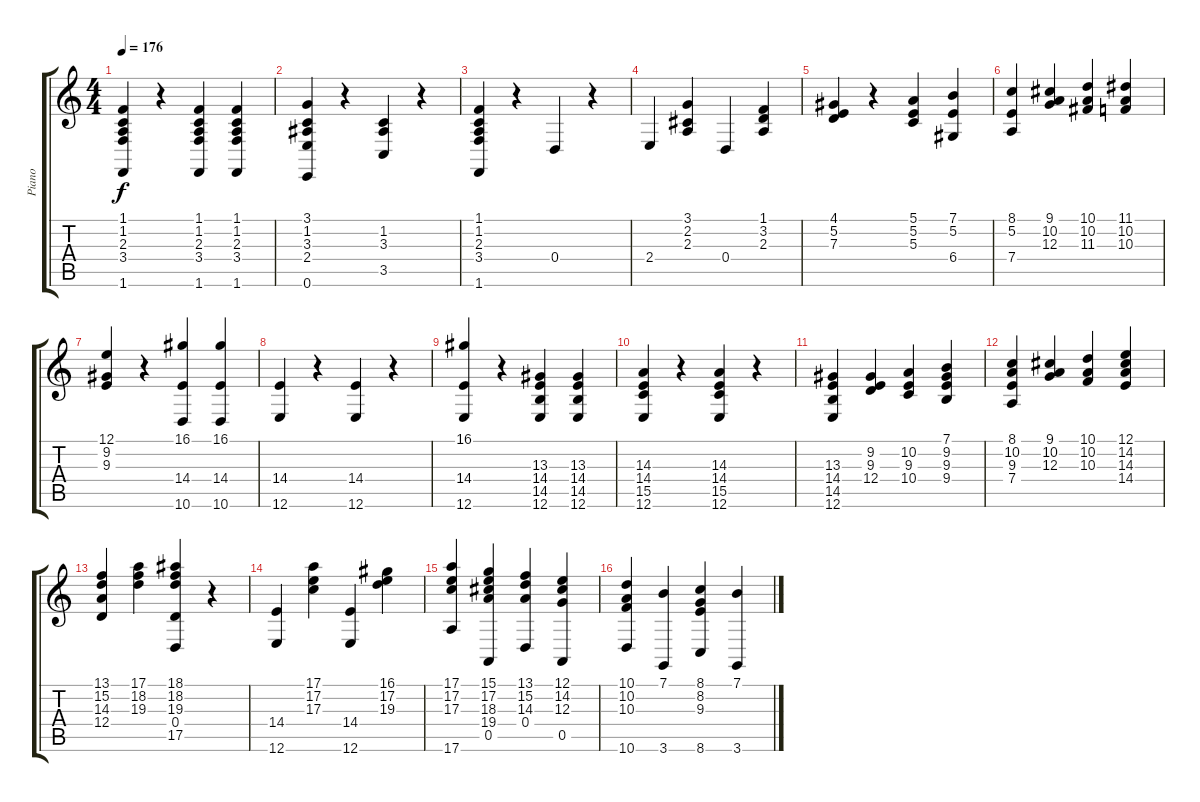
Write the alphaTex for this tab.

\track ("Piano" "Piano") {instrument acousticgrandpiano}
\staff {score tabs}
\tuning (E4 B3 G3 D3 A2 E2) {hide}
\ts (4 4)
\tempo 176
\clef g2
\ks c
(1.1 1.2 2.3 3.4 1.6).4{dy f} r.4 (1.1 1.2 2.3 3.4 1.6).4 (1.1 1.2 2.3 3.4 1.6).4 |
(3.1 1.2 3.3 2.4 0.6).4 r.4 (1.2 3.3 3.5).4 r.4 |
(1.1 1.2 2.3 3.4 1.6).4 r.4 0.4.4 r.4 |
2.4.4 (3.1 2.2 2.3).4 0.4.4 (1.1 3.2 2.3).4 |
(4.1 5.2 7.3).4 r.4 (5.1 5.2 5.3).4 (7.1 5.2 6.4).4 |
(8.1 5.2 7.4).4 (9.1 10.2 12.3).4 (10.1 10.2 11.3).4 (11.1 10.2 10.3).4 |
(12.1 9.2 9.3).4 r.4 (16.1 14.4 10.6).4 (16.1 14.4 10.6).4 |
(14.4 12.6).4 r.4 (14.4 12.6).4 r.4 |
(16.1 14.4 12.6).4 r.4 (13.3 14.4 14.5 12.6).4 (13.3 14.4 14.5 12.6).4 |
(14.3 14.4 15.5 12.6).4 r.4 (14.3 14.4 15.5 12.6).4 r.4 |
(13.3 14.4 14.5 12.6).4 (9.2 9.3 12.4).4 (10.2 9.3 10.4).4 (7.1 9.2 9.3 9.4).4 |
(8.1 10.2 9.3 7.4).4 (9.1 10.2 12.3).4 (10.1 10.2 10.3).4 (12.1 14.2 14.3 14.4).4 |
(13.1 15.2 14.3 12.4).4 (17.1 18.2 19.3).4 (18.1 18.2 19.3 0.4 17.5).4 r.4 |
(14.4 12.6).4 (17.1 17.2 17.3).4 (14.4 12.6).4 (16.1 17.2 19.3).4 |
(17.1 17.2 17.3 17.6).4 (15.1 17.2 18.3 19.4 0.5).4 (13.1 15.2 14.3 0.4).4 (12.1 14.2 12.3 0.5).4 |
(10.1 10.2 10.3 10.6).4 (7.1 3.6).4 (8.1 8.2 9.3 8.6).4 (7.1 3.6).4
